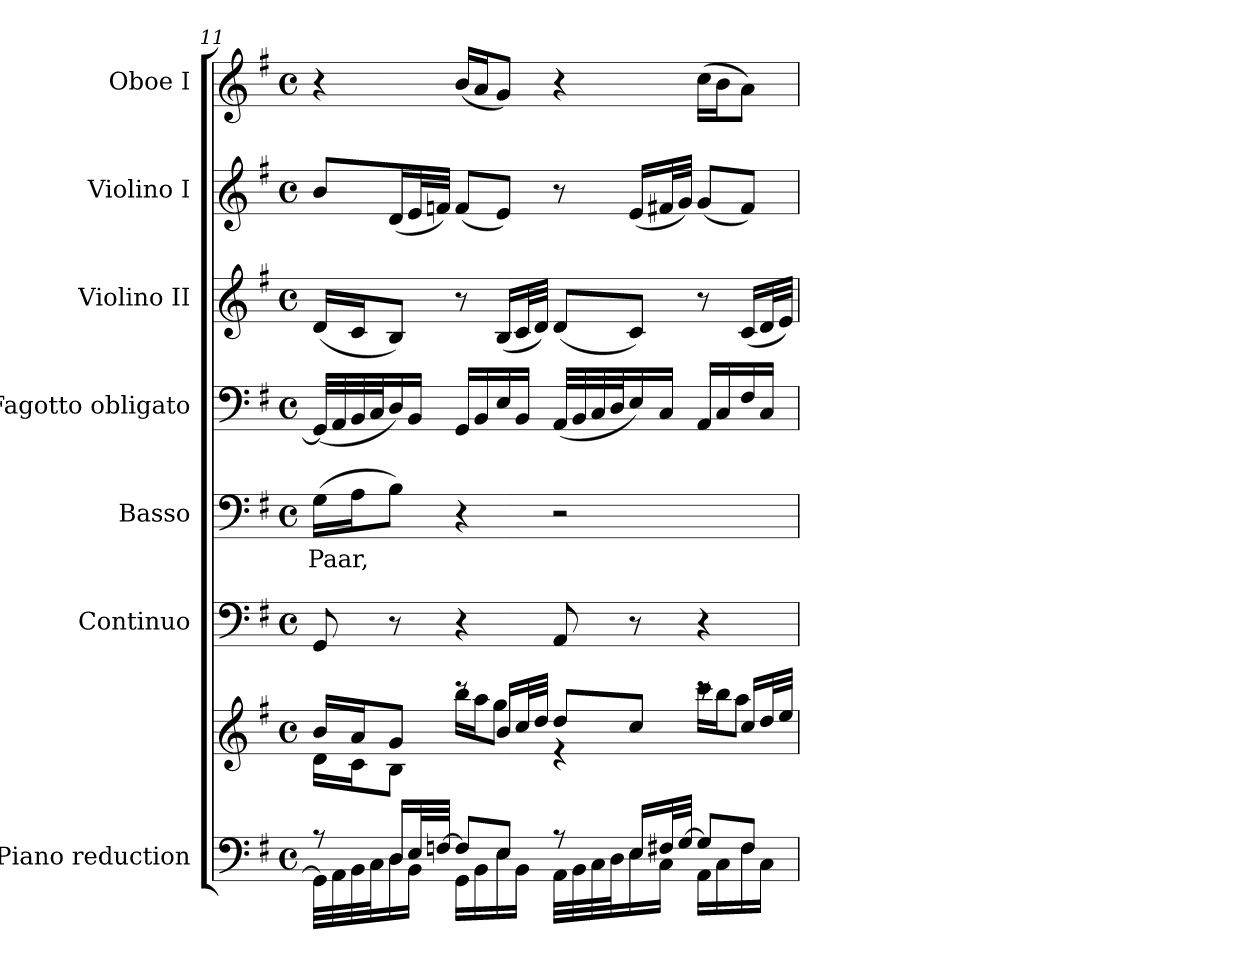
**kern	**kern	**kern	**kern	**text	**kern	**kern	**kern	**kern
*part7	*part7	*part6	*part5	*part5	*part4	*part3	*part2	*part1
*staff8	*staff7	*staff6	*staff5	*staff5	*staff4	*staff3	*staff2	*staff1
*I"Piano reduction	*	*I"Continuo	*I"Basso	*	*I"Fagotto obligato	*I"Violino II	*I"Violino I	*I"Oboe I
*I'Pno	*	*	*	*	*	*I'Vln	*I'Vln	*I'Ob
!!LO:LB:g=z
*clefF4	*clefG2	*clefF4	*clefF4	*	*clefF4	*clefG2	*clefG2	*clefG2
*k[f#]	*k[f#]	*k[f#]	*k[f#]	*	*k[f#]	*k[f#]	*k[f#]	*k[f#]
*M4/4	*M4/4	*M4/4	*M4/4	*	*M4/4	*M4/4	*M4/4	*M4/4
*met(c)	*met(c)	*met(c)	*met(c)	*	*met(c)	*met(c)	*met(c)	*met(c)
=11	=11	=11	=11	=11	=11	=11	=11	=11
*^	*^	*	*	*	*	*	*	*
!	!	!	!	!	!	!LO:LY:b	!	!	!	!
8r	32GG\LLL]	16b/LL	16d\LL	8GG/	(>16G\LL	Paar,	(<32GG/LLL]	(<16d/LL	8b/L	4r
.	32AA\	.	.	.	.	.	32AA/	.	.	.
.	32BB\	16a/J	16c\J	.	16A\J	.	32BB/	16c/J	.	.
.	32C\J	.	.	.	.	.	32C/J	.	.	.
16D/LL	16D\	8g/J	8B\J	8r	8B\J)	.	16D/)	8B/J)	(<16d/L	.
32E/L	16BB\JJ	.	.	.	.	.	16BB/JJ	.	32e/L	.
[32Fn/JJJ	.	.	.	.	.	.	.	.	32fn/JJJ)	.
8F/L]	16GG\LL	8rccc	16bb\LL	4r	4r	.	16GG/LL	8r	(<8f/L	(<16b/LL
.	16BB\	.	16aa\J	.	.	.	16BB/	.	.	16a/J
8E/J	16E\	16b/LL	8gg\J	.	.	.	16E/	(<16B/LL	8e/J)	8g/J)
.	16BB\JJ	32cc/L	.	.	.	.	16BB/JJ	32c/L	.	.
.	.	32dd/JJJ	.	.	.	.	.	32d/JJJ)	.	.
8r	32AA\LLL	8dd/L	4r	8AA/	2r	.	(<32AA/LLL	(<8d/L	8r	4r
.	32BB\	.	.	.	.	.	32BB/	.	.	.
.	32C\	.	.	.	.	.	32C/	.	.	.
.	32D\J	.	.	.	.	.	32D/J	.	.	.
16E/LL	16E\	8cc/J	.	8r	.	.	16E/)	8c/J)	(<16e/LL	.
32F#X/L	16C\JJ	.	.	.	.	.	16C/JJ	.	32f#X/L	.
[32G/JJJ	.	.	.	.	.	.	.	.	32g/JJJ)	.
8G/L]	16AA\LL	8rccc	16ccc\LL	4r	.	.	16AA/LL	8r	(<8g/L	(>16cc\LL
.	16C\	.	16bb\J	.	.	.	16C/	.	.	16b\J
8F#/J	16F#\	16cc/LL	8aa\J	.	.	.	16F#/	(<16c/LL	8f#/J)	8a\J)
.	16C\JJ	32dd/L	.	.	.	.	16C/JJ	32d/L	.	.
.	.	32ee/JJJ	.	.	.	.	.	32e/JJJ)	.	.
*v	*v	*	*	*	*	*	*	*	*	*
*	*v	*v	*	*	*	*	*	*	*
=	=	=	=	=	=	=	=	=
*-	*-	*-	*-	*-	*-	*-	*-	*-
